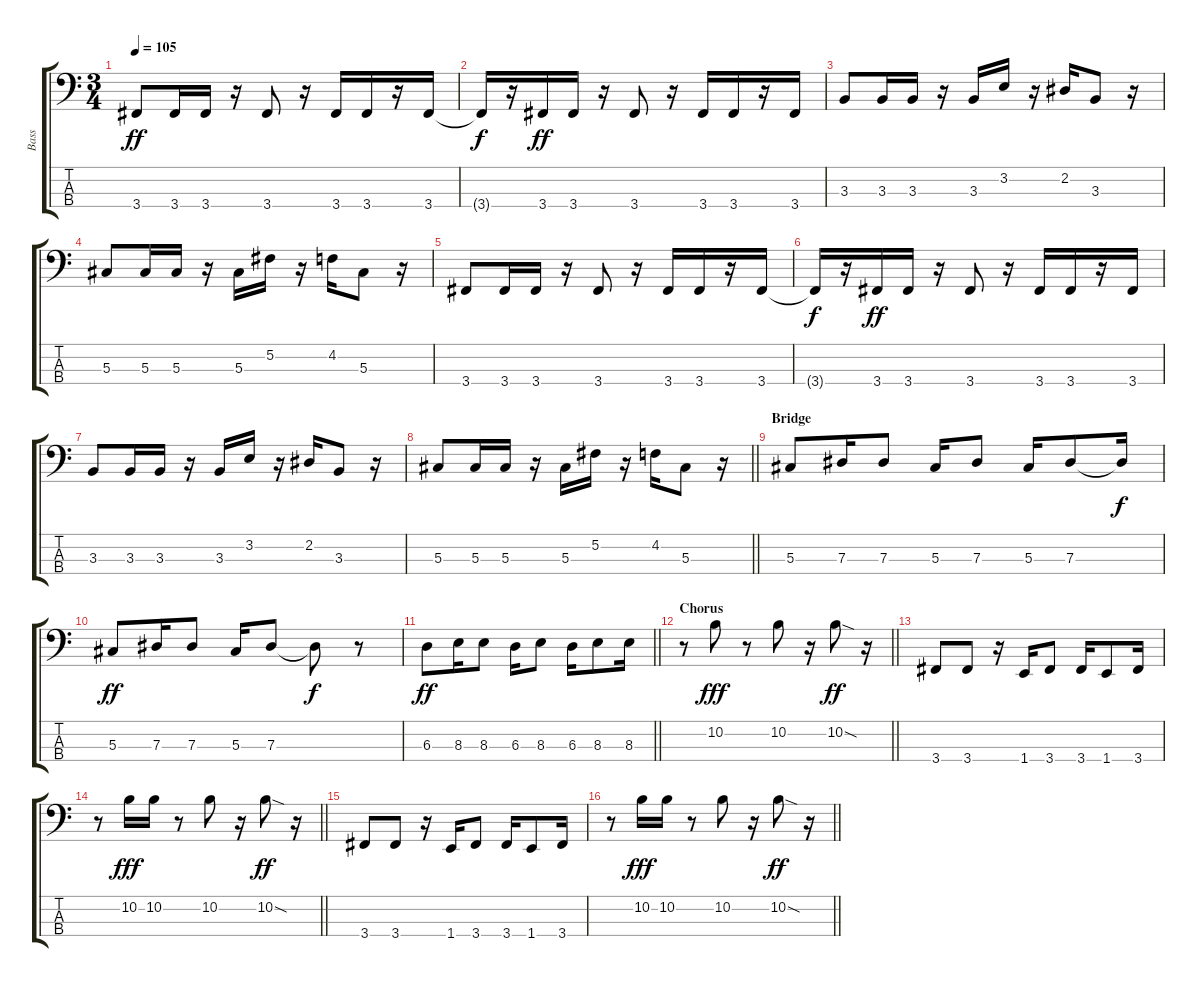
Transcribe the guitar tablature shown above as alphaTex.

\track ("Bass" "Bass") {instrument electricbasspick}
\staff {score tabs}
\tuning (Gb2 Db2 Ab1 Eb1) {hide}
\ts (3 4)
\tempo 105
\clef f4
\ks c
3.4.8{dy ff} 3.4.16 3.4.16 r.16 3.4.8 r.16 3.4.16 3.4.16 r.16 3.4.16 |
3.4{t}.16{dy f} r.16 3.4.16{dy ff} 3.4.16 r.16 3.4.8 r.16 3.4.16 3.4.16 r.16 3.4.16 |
3.3.8 3.3.16 3.3.16 r.16 3.3.16 3.2.16 r.16 2.2.16 3.3.8 r.16 |
5.3.8 5.3.16 5.3.16 r.16 5.3.16 5.2.16 r.16 4.2.16 5.3.8 r.16 |
3.4.8 3.4.16 3.4.16 r.16 3.4.8 r.16 3.4.16 3.4.16 r.16 3.4.16 |
3.4{t}.16{dy f} r.16 3.4.16{dy ff} 3.4.16 r.16 3.4.8 r.16 3.4.16 3.4.16 r.16 3.4.16 |
3.3.8 3.3.16 3.3.16 r.16 3.3.16 3.2.16 r.16 2.2.16 3.3.8 r.16 |
\barLineRight lightlight
5.3.8 5.3.16 5.3.16 r.16 5.3.16 5.2.16 r.16 4.2.16 5.3.8 r.16 |
\section ("" "Bridge")
5.3.8 7.3.16 7.3.8 5.3.16 7.3.8 5.3.16 7.3.8 7.3{t}.16{dy f} |
5.3.8{dy ff} 7.3.16 7.3.8 5.3.16 7.3.8 7.3{t}.8{dy f} r.8 |
\barLineRight lightlight
6.3.8{dy ff} 8.3.16 8.3.8 6.3.16 8.3.8 6.3.16 8.3.8 8.3.16 |
\section ("" "Chorus")
\barLineRight lightlight
r.8 10.2.8{dy fff} r.8 10.2.8 r.16 10.2{sod}.8{dy ff} r.16 |
3.4.8 3.4.8 r.16 1.4.16 3.4.8 3.4.16 1.4.8 3.4.16 |
\barLineRight lightlight
r.8 10.2.16{dy fff} 10.2.16 r.8 10.2.8 r.16 10.2{sod}.8{dy ff} r.16 |
3.4.8 3.4.8 r.16 1.4.16 3.4.8 3.4.16 1.4.8 3.4.16 |
\barLineRight lightlight
r.8 10.2.16{dy fff} 10.2.16 r.8 10.2.8 r.16 10.2{sod}.8{dy ff} r.16
